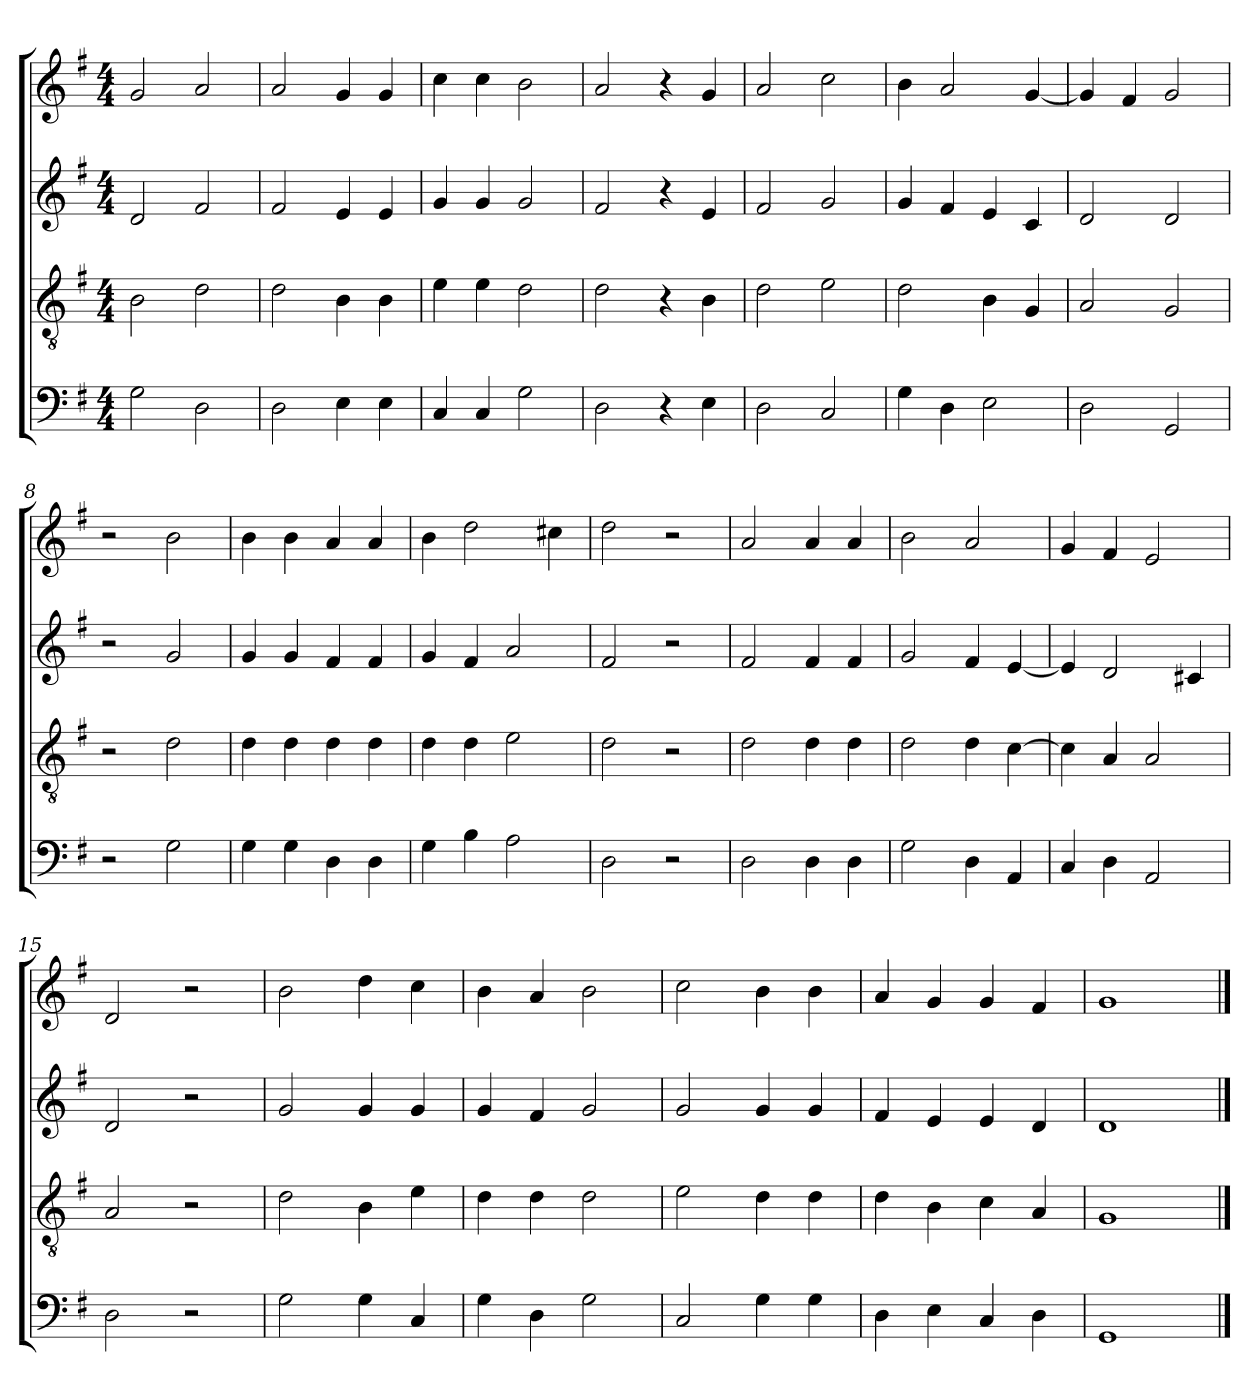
**kern	**kern	**kern	**kern
*part4	*part3	*part2	*part1
*staff4	*staff3	*staff2	*staff1
*clefF4	*clefGv2	*clefG2	*clefG2
*k[f#]	*k[f#]	*k[f#]	*k[f#]
*M4/4	*M4/4	*M4/4	*M4/4
=1	=1	=1	=1
2G	2B	2d	2g
2D	2d	2f#	2a
=2	=2	=2	=2
2D	2d	2f#	2a
4E	4B	4e	4g
4E	4B	4e	4g
=3	=3	=3	=3
4C	4e	4g	4cc
4C	4e	4g	4cc
2G	2d	2g	2b
=4	=4	=4	=4
2D	2d	2f#	2a
4r	4r	4r	4r
4E	4B	4e	4g
=5	=5	=5	=5
2D	2d	2f#	2a
2C	2e	2g	2cc
=6	=6	=6	=6
4G	2d	4g	4b
4D	.	4f#	2a
2E	4B	4e	.
.	4G	4c	[4g
=7	=7	=7	=7
2D	2A	2d	4g]
.	.	.	4f#
2GG	2G	2d	2g
=8	=8	=8	=8
2r	2r	2r	2r
2G	2d	2g	2b
=9	=9	=9	=9
4G	4d	4g	4b
4G	4d	4g	4b
4D	4d	4f#	4a
4D	4d	4f#	4a
!!LO:LB:g=z
=10	=10	=10	=10
4G	4d	4g	4b
4B	4d	4f#	2dd
2A	2e	2a	.
.	.	.	4cc#X
=11	=11	=11	=11
2D	2d	2f#	2dd
2r	2r	2r	2r
=12	=12	=12	=12
2D	2d	2f#	2a
4D	4d	4f#	4a
4D	4d	4f#	4a
=13	=13	=13	=13
2G	2d	2g	2b
4D	4d	4f#	2a
4AA	[4c	[4e	.
=14	=14	=14	=14
4C	4c]	4e]	4g
4D	4A	2d	4f#
2AA	2A	.	2e
.	.	4c#X	.
=15	=15	=15	=15
2D	2A	2d	2d
2r	2r	2r	2r
=16	=16	=16	=16
2G	2d	2g	2b
4G	4B	4g	4dd
4C	4e	4g	4cc
=17	=17	=17	=17
4G	4d	4g	4b
4D	4d	4f#	4a
2G	2d	2g	2b
=18	=18	=18	=18
2C	2e	2g	2cc
4G	4d	4g	4b
4G	4d	4g	4b
!!LO:LB:g=z
=19	=19	=19	=19
4D	4d	4f#	4a
4E	4B	4e	4g
4C	4c	4e	4g
4D	4A	4d	4f#
=20	=20	=20	=20
1GG	1G	1d	1g
==	==	==	==
*-	*-	*-	*-
